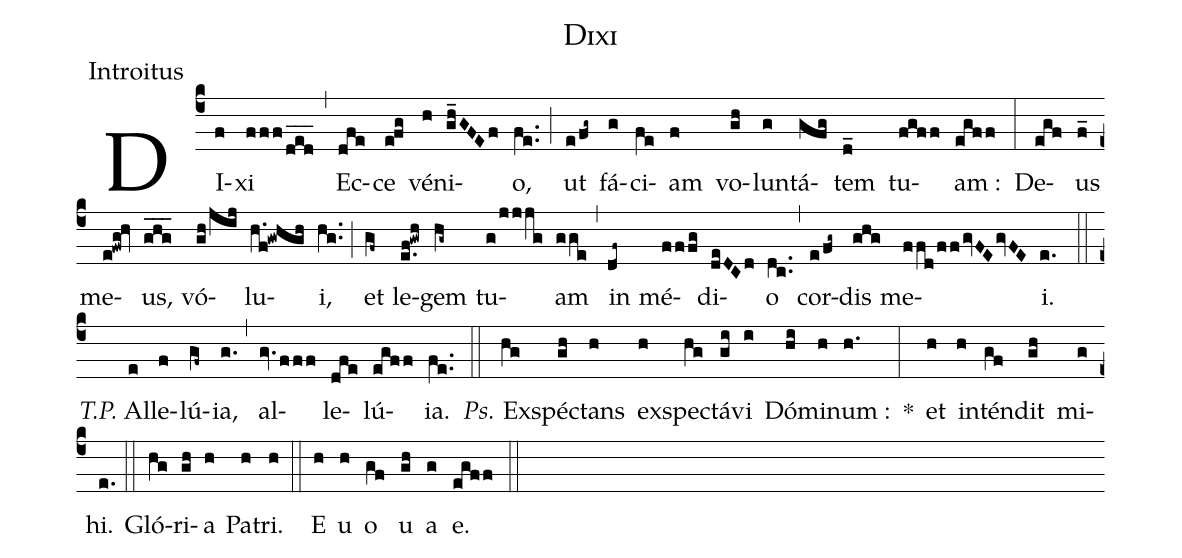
name:Dixi;
office-part:Introitus;
%%
(c4) DI(f)xi(fff!/ded___) (,)
Ec(dfe)ce(e!fg) vé(h)ni(gh_GFEf)o,(fe..) (;)
ut(e!/fg~) fá(g)ci(fe)am(f) vo(gh)lun(g)tá(gfg)tem(d_) tu(fgff)am :(egff) (:)
De(egf)us(f_) me(e!fwg!hv)us,(ghg___) vó(gh!/jij)lu(h.f!gwhgh)i,(hg..) (;)
et(gf~) le(e.f!gwh)gem(hg~) tu(g!/jjjg)am(gge) (,)
in(df~) mé(fffg)di(deDCd)o(dc..) (,)
cor(e!/fg~)dis(ghg) me(ffd!/ffgvFEgvFE)i.(e.) (::)

<i>T.P.</i> Al(e)le(f)lú(gf~)ia,(g.) (,)
al(gv.fff)le(dfe)lú(egff)ia.(fe..) (::)

<i>Ps.</i> Ex(hg)spé(gh)ctans(h) ex(h)spe(hg)ctá(gi)vi(i) Dó(hi)mi(h)num :(h.) *(:)
et(h) in(h)tén(gf)dit(gh) mi(g)hi.(e.) (::)

Gló(hg)ri(gh)a(h) Pa(h)tri.(h) (::)
E(h) u(h) o(gf) u(gh) a(g) e.(egff) (::)
